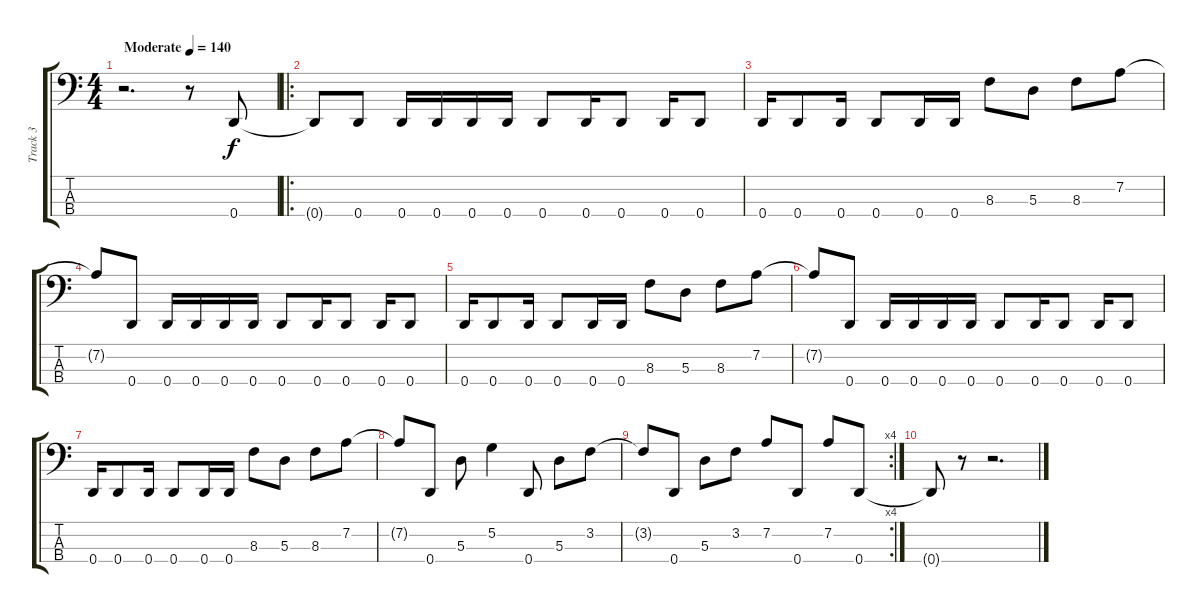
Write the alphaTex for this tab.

\track ("Track 3" "Track 3") {instrument electricbassfinger}
\staff {score tabs}
\tuning (G2 D2 A1 D1) {hide}
\ts (4 4)
\tempo (140 "Moderate")
\clef f4
\ks c
r.2{d dy f instrument electricbassfinger} r.8 0.4.8 |
\ro
0.4{t}.8 0.4.8 0.4.16 0.4.16 0.4.16 0.4.16 0.4.8 0.4.16 0.4.8 0.4.16 0.4.8 |
0.4.16 0.4.8 0.4.16 0.4.8 0.4.16 0.4.16 8.3.8 5.3.8 8.3.8 7.2.8 |
7.2{t}.8 0.4.8 0.4.16 0.4.16 0.4.16 0.4.16 0.4.8 0.4.16 0.4.8 0.4.16 0.4.8 |
0.4.16 0.4.8 0.4.16 0.4.8 0.4.16 0.4.16 8.3.8 5.3.8 8.3.8 7.2.8 |
7.2{t}.8 0.4.8 0.4.16 0.4.16 0.4.16 0.4.16 0.4.8 0.4.16 0.4.8 0.4.16 0.4.8 |
0.4.16 0.4.8 0.4.16 0.4.8 0.4.16 0.4.16 8.3.8 5.3.8 8.3.8 7.2.8 |
7.2{t}.8 0.4.8 5.3.8 5.2.4 0.4.8 5.3.8 3.2.8 |
\rc 4
3.2{t}.8 0.4.8 5.3.8 3.2.8 7.2.8 0.4.8 7.2.8 0.4.8 |
0.4{t}.8 r.8 r.2{d}
